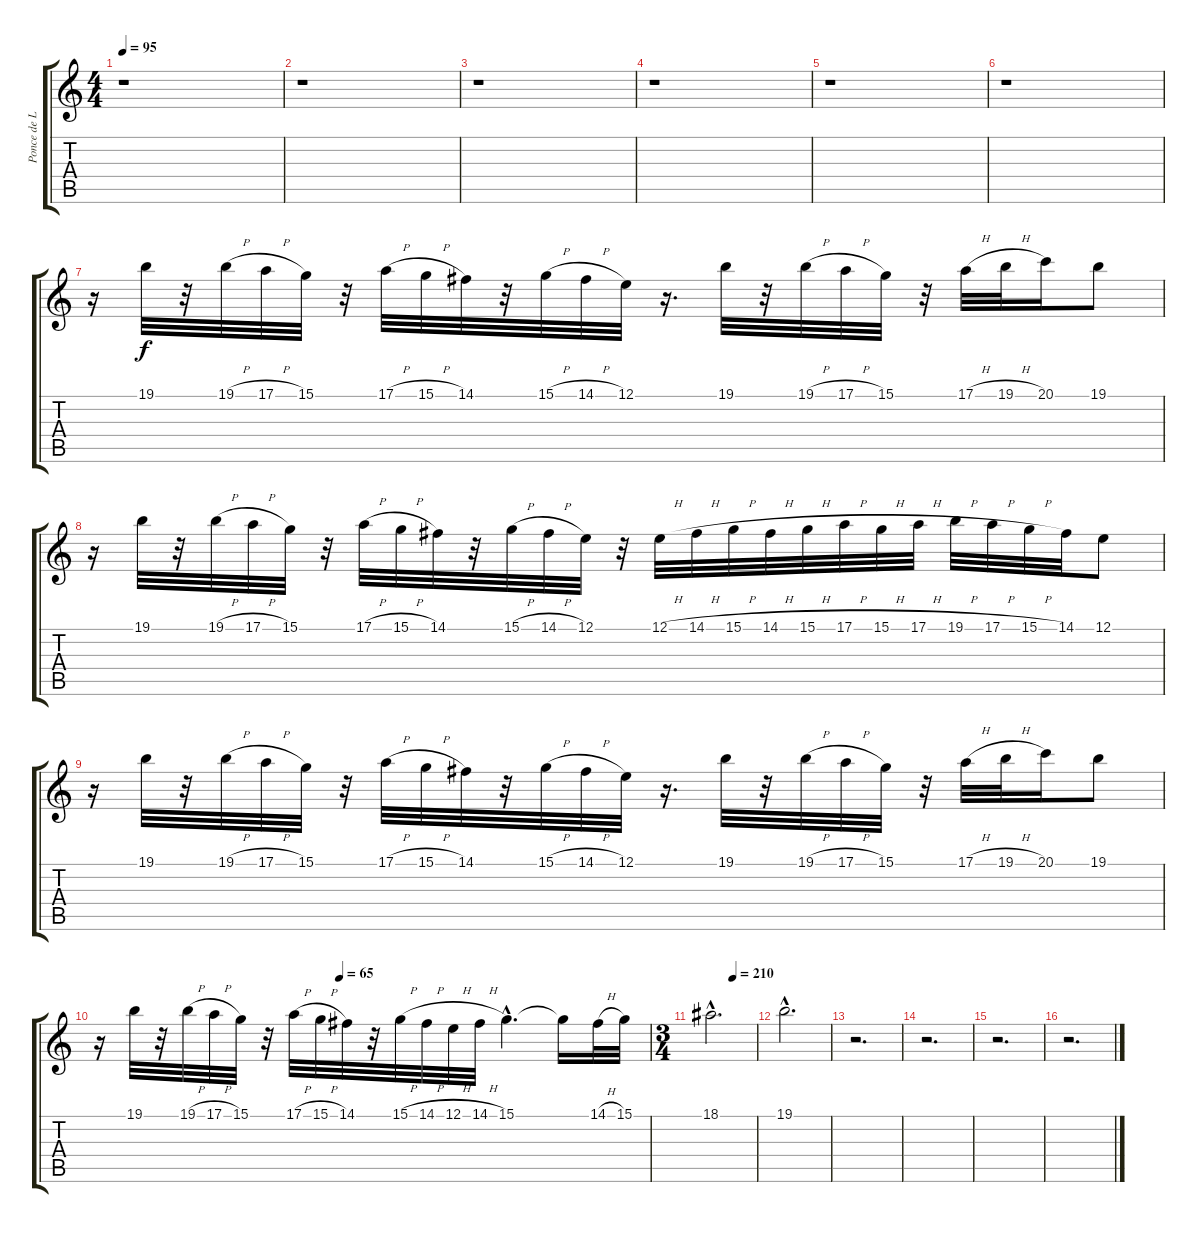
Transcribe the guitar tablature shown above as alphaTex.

\track ("Ponce de Leon - Flauta" "Ponce de L") {instrument flute}
\staff {score tabs}
\tuning (E4 B3 G3 D3 A2 E2) {hide}
\ts (4 4)
\tempo 95
\clef g2
\ks c
r.1{dy f} |
r.1 |
r.1 |
r.1 |
r.1 |
r.1 |
r.16 19.1.32 r.32 19.1{h}.32 17.1{h}.32 15.1.32 r.32 17.1{h}.32 15.1{h}.32 14.1.32 r.32 15.1{h}.32 14.1{h}.32 12.1.32 r.16{d} 19.1.32 r.32 19.1{h}.32 17.1{h}.32 15.1.32 r.32 17.1{h}.32 19.1{h}.32 20.1.16 19.1.8 |
r.16 19.1.32 r.32 19.1{h}.32 17.1{h}.32 15.1.32 r.32 17.1{h}.32 15.1{h}.32 14.1.32 r.32 15.1{h}.32 14.1{h}.32 12.1.32 r.32 12.1{h}.32 14.1{h}.32 15.1{h}.32 14.1{h}.32 15.1{h}.32 17.1{h}.32 15.1{h}.32 17.1{h}.32 19.1{h}.32 17.1{h}.32 15.1{h}.32 14.1.32 12.1.8 |
r.16 19.1.32 r.32 19.1{h}.32 17.1{h}.32 15.1.32 r.32 17.1{h}.32 15.1{h}.32 14.1.32 r.32 15.1{h}.32 14.1{h}.32 12.1.32 r.16{d} 19.1.32 r.32 19.1{h}.32 17.1{h}.32 15.1.32 r.32 17.1{h}.32 19.1{h}.32 20.1.16 19.1.8 |
\tempo (65 0.4375)
r.16 19.1.32 r.32 19.1{h}.32 17.1{h}.32 15.1.32 r.32 17.1{h}.32 15.1{h}.32 14.1.32 r.32 15.1{h}.32 14.1{h}.32 12.1{h}.32 14.1{h}.32 15.1{hac}.4{d} 15.1{t}.16 14.1{h}.32 15.1.32 |
\ts (3 4)
\tempo (210 0.5)
18.1{hac}.2{d} |
19.1{hac}.2{d} |
r.2{d} |
r.2{d} |
r.2{d} |
r.2{d}
